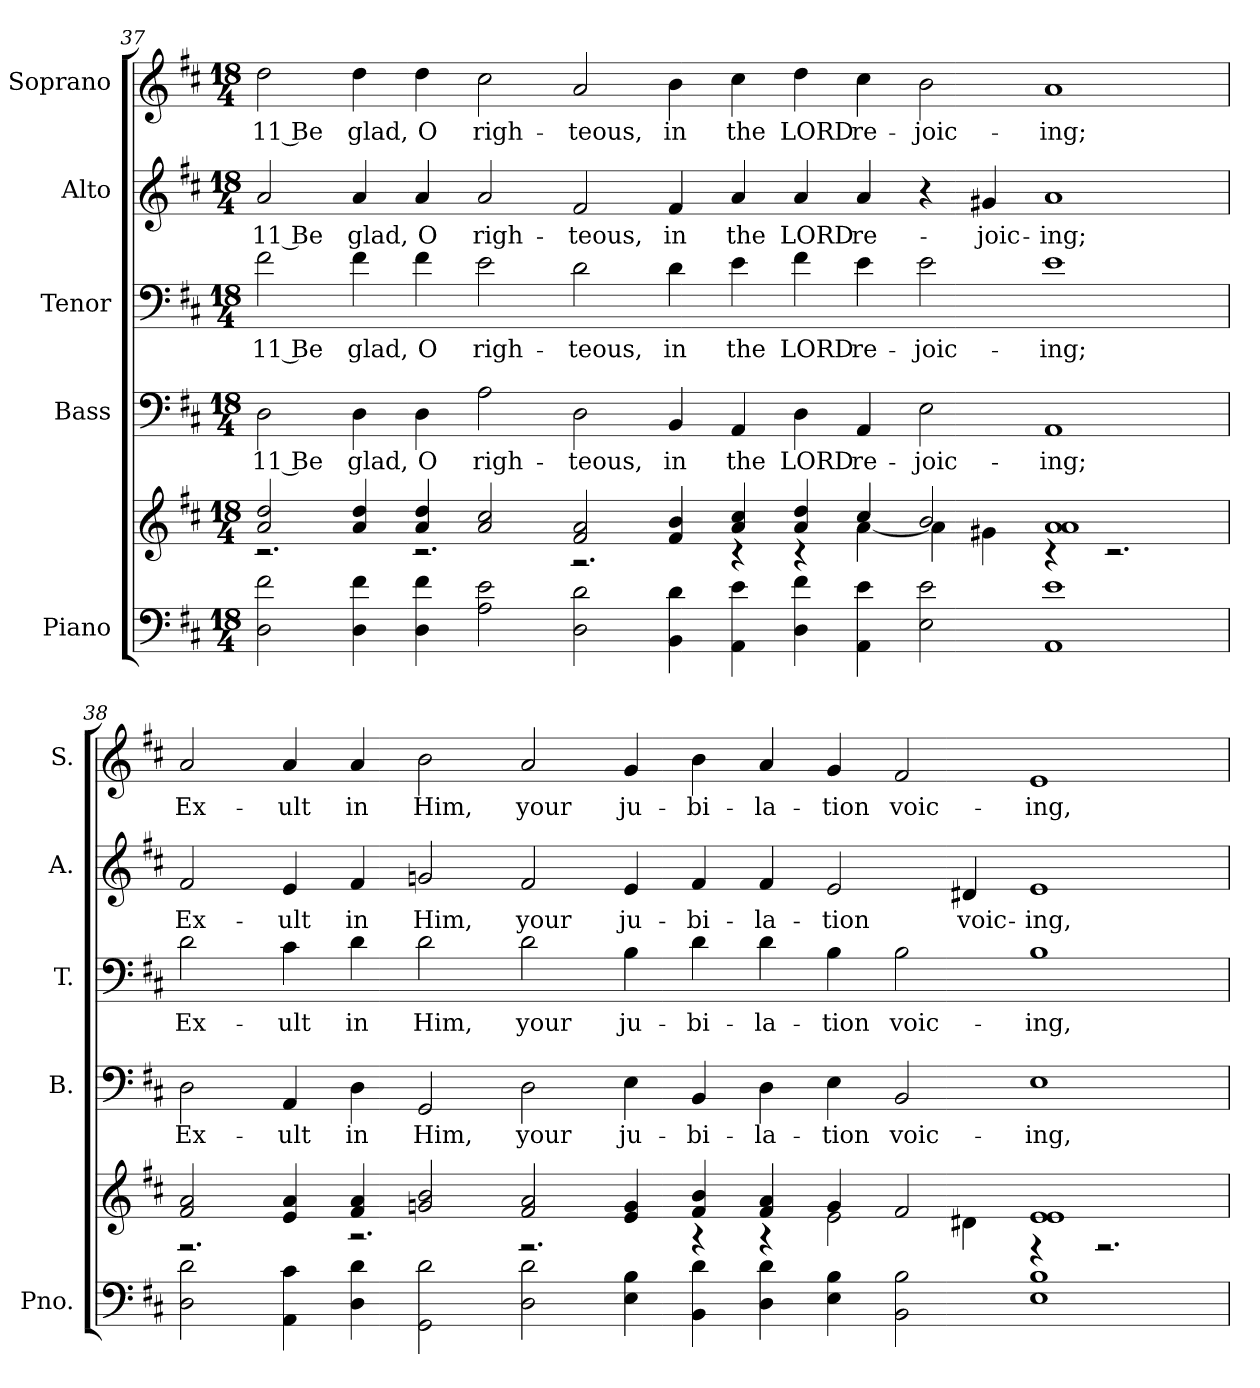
**kern	**kern	**kern	**text	**kern	**text	**kern	**text	**kern	**text
*part5	*part5	*part4	*part4	*part3	*part3	*part2	*part2	*part1	*part1
*staff6	*staff5	*staff4	*staff4	*staff3	*staff3	*staff2	*staff2	*staff1	*staff1
*I"Piano	*	*I"Bass	*	*I"Tenor	*	*I"Alto	*	*I"Soprano	*
*I'Pno.	*	*I'B.	*	*I'T.	*	*I'A.	*	*I'S.	*
!!LO:PB:g=z
*clefF4	*clefG2	*clefF4	*	*clefF4	*	*clefG2	*	*clefG2	*
*k[f#c#]	*k[f#c#]	*k[f#c#]	*	*k[f#c#]	*	*k[f#c#]	*	*k[f#c#]	*
*D:	*D:	*D:	*	*D:	*	*D:	*	*D:	*
*M18/4	*M18/4	*M18/4	*	*M18/4	*	*M18/4	*	*M18/4	*
=37	=37	=37	=37	=37	=37	=37	=37	=37	=37
*	*^	*	*	*	*	*	*	*	*
!	!	!	!	!LO:LY:b:color=#000000	!	!	!	!	!	!
!	!	!	!	!	!	!LO:LY:b:color=#000000	!	!	!	!
!	!	!	!	!	!	!	!	!LO:LY:b:color=#000000	!	!
!	!	!	!	!	!	!	!	!	!	!LO:LY:b:color=#000000
2Di\ 2f#i	2ai/ 2ddi	2.r	2Di\	11 Be	2f#i\	11 Be	2ai/	11 Be	2ddi\	11 Be
!	!	!	!	!LO:LY:b:color=#000000	!	!	!	!	!	!
!	!	!	!	!	!	!LO:LY:b:color=#000000	!	!	!	!
!	!	!	!	!	!	!	!	!LO:LY:b:color=#000000	!	!
!	!	!	!	!	!	!	!	!	!	!LO:LY:b:color=#000000
4Di\ 4f#i	4ai/ 4ddi	.	4Di\	glad,	4f#i\	glad,	4ai/	glad,	4ddi\	glad,
!	!	!	!	!LO:LY:b:color=#000000	!	!	!	!	!	!
!	!	!	!	!	!	!LO:LY:b:color=#000000	!	!	!	!
!	!	!	!	!	!	!	!	!LO:LY:b:color=#000000	!	!
!	!	!	!	!	!	!	!	!	!	!LO:LY:b:color=#000000
4Di\ 4f#i	4ai/ 4ddi	2.r	4Di\	O	4f#i\	O	4ai/	O	4ddi\	O
!	!	!	!	!LO:LY:b:color=#000000	!	!	!	!	!	!
!	!	!	!	!	!	!LO:LY:b:color=#000000	!	!	!	!
!	!	!	!	!	!	!	!	!LO:LY:b:color=#000000	!	!
!	!	!	!	!	!	!	!	!	!	!LO:LY:b:color=#000000
2Ai\ 2ei	2ai/ 2cc#i	.	2Ai\	righ-	2ei\	righ-	2ai/	righ-	2cc#i\	righ-
!	!	!	!	!LO:LY:b:color=#000000	!	!	!	!	!	!
!	!	!	!	!	!	!LO:LY:b:color=#000000	!	!	!	!
!	!	!	!	!	!	!	!	!LO:LY:b:color=#000000	!	!
!	!	!	!	!	!	!	!	!	!	!LO:LY:b:color=#000000
2Di\ 2di	2f#i/ 2ai	2.r	2Di\	-teous,	2di\	-teous,	2f#i/	-teous,	2ai/	-teous,
!	!	!	!	!LO:LY:b:color=#000000	!	!	!	!	!	!
!	!	!	!	!	!	!LO:LY:b:color=#000000	!	!	!	!
!	!	!	!	!	!	!	!	!LO:LY:b:color=#000000	!	!
!	!	!	!	!	!	!	!	!	!	!LO:LY:b:color=#000000
4BBi\ 4di	4f#i/ 4bi	.	4BBi/	in	4di\	in	4f#i/	in	4bi\	in
!	!	!	!	!LO:LY:b:color=#000000	!	!	!	!	!	!
!	!	!	!	!	!	!LO:LY:b:color=#000000	!	!	!	!
!	!	!	!	!	!	!	!	!LO:LY:b:color=#000000	!	!
!	!	!	!	!	!	!	!	!	!	!LO:LY:b:color=#000000
4AAi\ 4ei	4ai/ 4cc#i	4r	4AAi/	the	4ei\	the	4ai/	the	4cc#i\	the
!	!	!	!	!LO:LY:b:color=#000000	!	!	!	!	!	!
!	!	!	!	!	!	!LO:LY:b:color=#000000	!	!	!	!
!	!	!	!	!	!	!	!	!LO:LY:b:color=#000000	!	!
!	!	!	!	!	!	!	!	!	!	!LO:LY:b:color=#000000
4Di\ 4f#i	4ai/ 4ddi	4r	4Di\	LORD	4f#i\	LORD	4ai/	LORD	4ddi\	LORD
!	!	!	!	!LO:LY:b:color=#000000	!	!	!	!	!	!
!	!	!	!	!	!	!LO:LY:b:color=#000000	!	!	!	!
!	!	!	!	!	!	!	!	!LO:LY:b:color=#000000	!	!
!	!	!	!	!	!	!	!	!	!	!LO:LY:b:color=#000000
4AAi\ 4ei	4cc#i/	[<4ai\	4AAi/	re-	4ei\	re-	4ai/	re-	4cc#i\	re-
!	!	!	!	!LO:LY:b:color=#000000	!	!	!	!	!	!
!	!	!	!	!	!	!LO:LY:b:color=#000000	!	!	!	!
!	!	!	!	!	!	!	!	!	!	!LO:LY:b:color=#000000
2Ei\ 2ei	2bi/	4ai\]	2Ei\	-joic-	2ei\	-joic-	4r	.	2bi\	-joic-
!	!	!	!	!	!	!	!	!LO:LY:b:color=#000000	!	!
.	.	4g#Xi\	.	.	.	.	4g#Xi/	-joic-	.	.
!	!	!	!	!LO:LY:b:color=#000000	!	!	!	!	!	!
!	!	!	!	!	!	!LO:LY:b:color=#000000	!	!	!	!
!	!	!	!	!	!	!	!	!LO:LY:b:color=#000000	!	!
!	!	!	!	!	!	!	!	!	!	!LO:LY:b:color=#000000
1AAi 1ei	1ai 1ai	4r	1AAi	-ing;	1ei	-ing;	1ai	-ing;	1ai	-ing;
.	.	2.r	.	.	.	.	.	.	.	.
!!LO:PB:g=z
=38	=38	=38	=38	=38	=38	=38	=38	=38	=38	=38
!	!	!	!	!LO:LY:b:color=#000000	!	!	!	!	!	!
!	!	!	!	!	!	!LO:LY:b:color=#000000	!	!	!	!
!	!	!	!	!	!	!	!	!LO:LY:b:color=#000000	!	!
!	!	!	!	!	!	!	!	!	!	!LO:LY:b:color=#000000
2Di\ 2di	2f#i/ 2ai	2.r	2Di\	Ex-	2di\	Ex-	2f#i/	Ex-	2ai/	Ex-
!	!	!	!	!LO:LY:b:color=#000000	!	!	!	!	!	!
!	!	!	!	!	!	!LO:LY:b:color=#000000	!	!	!	!
!	!	!	!	!	!	!	!	!LO:LY:b:color=#000000	!	!
!	!	!	!	!	!	!	!	!	!	!LO:LY:b:color=#000000
4AAi\ 4c#i	4ei/ 4ai	.	4AAi/	-ult	4c#i\	-ult	4ei/	-ult	4ai/	-ult
!	!	!	!	!LO:LY:b:color=#000000	!	!	!	!	!	!
!	!	!	!	!	!	!LO:LY:b:color=#000000	!	!	!	!
!	!	!	!	!	!	!	!	!LO:LY:b:color=#000000	!	!
!	!	!	!	!	!	!	!	!	!	!LO:LY:b:color=#000000
4Di\ 4di	4f#i/ 4ai	2.r	4Di\	in	4di\	in	4f#i/	in	4ai/	in
!	!	!	!	!LO:LY:b:color=#000000	!	!	!	!	!	!
!	!	!	!	!	!	!LO:LY:b:color=#000000	!	!	!	!
!	!	!	!	!	!	!	!	!LO:LY:b:color=#000000	!	!
!	!	!	!	!	!	!	!	!	!	!LO:LY:b:color=#000000
2GGi\ 2di	2gni/ 2bi	.	2GGi/	Him,	2di\	Him,	2gni/	Him,	2bi\	Him,
!	!	!	!	!LO:LY:b:color=#000000	!	!	!	!	!	!
!	!	!	!	!	!	!LO:LY:b:color=#000000	!	!	!	!
!	!	!	!	!	!	!	!	!LO:LY:b:color=#000000	!	!
!	!	!	!	!	!	!	!	!	!	!LO:LY:b:color=#000000
2Di\ 2di	2f#i/ 2ai	2.r	2Di\	your	2di\	your	2f#i/	your	2ai/	your
!	!	!	!	!LO:LY:b:color=#000000	!	!	!	!	!	!
!	!	!	!	!	!	!LO:LY:b:color=#000000	!	!	!	!
!	!	!	!	!	!	!	!	!LO:LY:b:color=#000000	!	!
!	!	!	!	!	!	!	!	!	!	!LO:LY:b:color=#000000
4Ei\ 4Bi	4ei/ 4gi	.	4Ei\	ju-	4Bi\	ju-	4ei/	ju-	4gi/	ju-
!	!	!	!	!LO:LY:b:color=#000000	!	!	!	!	!	!
!	!	!	!	!	!	!LO:LY:b:color=#000000	!	!	!	!
!	!	!	!	!	!	!	!	!LO:LY:b:color=#000000	!	!
!	!	!	!	!	!	!	!	!	!	!LO:LY:b:color=#000000
4BBi\ 4di	4f#i/ 4bi	4r	4BBi/	-bi-	4di\	-bi-	4f#i/	-bi-	4bi\	-bi-
!	!	!	!	!LO:LY:b:color=#000000	!	!	!	!	!	!
!	!	!	!	!	!	!LO:LY:b:color=#000000	!	!	!	!
!	!	!	!	!	!	!	!	!LO:LY:b:color=#000000	!	!
!	!	!	!	!	!	!	!	!	!	!LO:LY:b:color=#000000
4Di\ 4di	4f#i/ 4ai	4r	4Di\	-la-	4di\	-la-	4f#i/	-la-	4ai/	-la-
!	!	!	!	!LO:LY:b:color=#000000	!	!	!	!	!	!
!	!	!	!	!	!	!LO:LY:b:color=#000000	!	!	!	!
!	!	!	!	!	!	!	!	!LO:LY:b:color=#000000	!	!
!	!	!	!	!	!	!	!	!	!	!LO:LY:b:color=#000000
4Ei\ 4Bi	4gi/	2ei\	4Ei\	-tion	4Bi\	-tion	2ei/	-tion	4gi/	-tion
!	!	!	!	!LO:LY:b:color=#000000	!	!	!	!	!	!
!	!	!	!	!	!	!LO:LY:b:color=#000000	!	!	!	!
!	!	!	!	!	!	!	!	!	!	!LO:LY:b:color=#000000
2BBi\ 2Bi	2f#i/	.	2BBi/	voic-	2Bi\	voic-	.	.	2f#i/	voic-
!	!	!	!	!	!	!	!	!LO:LY:b:color=#000000	!	!
.	.	4d#Xi\	.	.	.	.	4d#Xi/	voic-	.	.
!	!	!	!	!LO:LY:b:color=#000000	!	!	!	!	!	!
!	!	!	!	!	!	!LO:LY:b:color=#000000	!	!	!	!
!	!	!	!	!	!	!	!	!LO:LY:b:color=#000000	!	!
!	!	!	!	!	!	!	!	!	!	!LO:LY:b:color=#000000
1Ei 1Bi	1ei 1ei	4r	1Ei	-ing,	1Bi	-ing,	1ei	-ing,	1ei	-ing,
.	.	2.r	.	.	.	.	.	.	.	.
*	*v	*v	*	*	*	*	*	*	*	*
=	=	=	=	=	=	=	=	=	=
*-	*-	*-	*-	*-	*-	*-	*-	*-	*-
